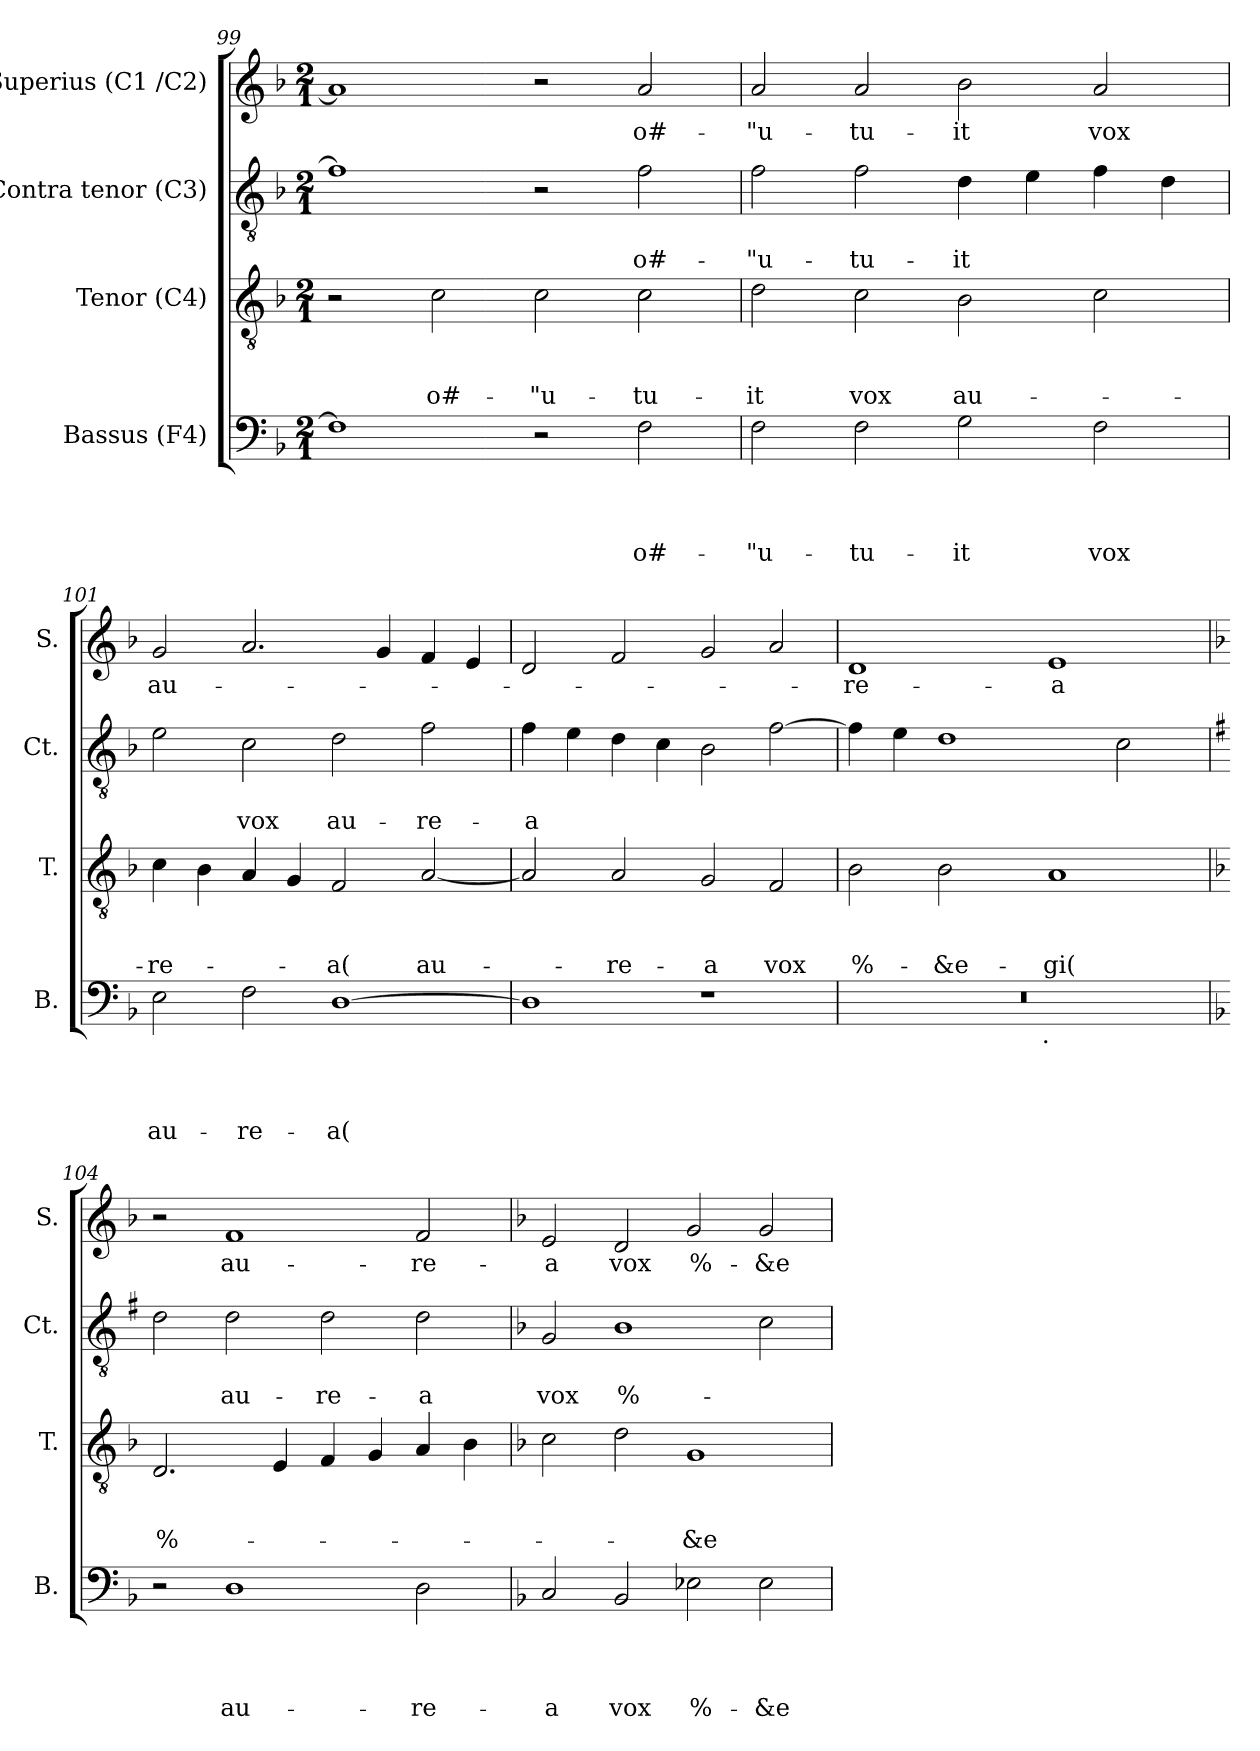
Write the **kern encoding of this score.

**kern	**text	**text	**text	**text	**kern	**text	**text	**text	**kern	**text	**text	**kern	**text
*part4	*part4	*part4	*part4	*part4	*part3	*part3	*part3	*part3	*part2	*part2	*part2	*part1	*part1
*staff4	*staff4	*staff4	*staff4	*staff4	*staff3	*staff3	*staff3	*staff3	*staff2	*staff2	*staff2	*staff1	*staff1
*I"Bassus (F4)	*	*	*	*	*I"Tenor (C4)	*	*	*	*I"Contra tenor (C3)	*	*	*I"Superius (C1 /C2)	*
*I'B.	*	*	*	*	*I'T.	*	*	*	*I'Ct.	*	*	*I'S.	*
!!LO:LB:g=z
*clefF4	*	*	*	*	*clefGv2	*	*	*	*clefGv2	*	*	*clefG2	*
*k[b-]	*	*	*	*	*k[b-]	*	*	*	*k[b-]	*	*	*k[b-]	*
*F:	*	*	*	*	*F:	*	*	*	*F:	*	*	*F:	*
*M2/1	*	*	*	*	*M2/1	*	*	*	*M2/1	*	*	*M2/1	*
=99	=99	=99	=99	=99	=99	=99	=99	=99	=99	=99	=99	=99	=99
1F]	.	.	.	.	2r	.	.	.	1f]	.	.	1a]	.
!	!	!	!	!	!	!	!	!LO:LY:b	!	!	!	!	!
.	.	.	.	.	2c\	.	.	o#-	.	.	.	.	.
!	!	!	!	!	!	!	!	!LO:LY:b	!	!	!	!	!
2r	.	.	.	.	2c\	.	.	-"u-	2r	.	.	2r	.
!	!	!	!	!LO:LY:b	!	!	!	!LO:LY:b	!	!	!LO:LY:b	!	!LO:LY:b
2F\	.	.	.	o#-	2c\	.	.	-tu-	2f\	.	o#-	2a/	o#-
=100	=100	=100	=100	=100	=100	=100	=100	=100	=100	=100	=100	=100	=100
!	!	!	!	!LO:LY:b	!	!	!	!LO:LY:b	!	!	!LO:LY:b	!	!LO:LY:b
2F\	.	.	.	-"u-	2d\	.	.	-it	2f\	.	-"u-	2a/	-"u-
!	!	!	!	!LO:LY:b	!	!	!	!LO:LY:b	!	!	!LO:LY:b	!	!LO:LY:b
2F\	.	.	.	-tu-	2c\	.	.	vox	2f\	.	-tu-	2a/	-tu-
!	!	!	!	!LO:LY:b	!	!	!	!LO:LY:b	!	!	!LO:LY:b	!	!LO:LY:b
2G\	.	.	.	-it	2B-\	.	.	au-	4d\	.	-it	2b-\	-it
.	.	.	.	.	.	.	.	.	4e\	.	.	.	.
!	!	!	!	!LO:LY:b	!	!	!	!	!	!	!	!	!LO:LY:b
2F\	.	.	.	vox	2c\	.	.	.	4f\	.	.	2a/	vox
.	.	.	.	.	.	.	.	.	4d\	.	.	.	.
=101	=101	=101	=101	=101	=101	=101	=101	=101	=101	=101	=101	=101	=101
!	!	!	!	!LO:LY:b	!	!	!	!LO:LY:b	!	!	!	!	!LO:LY:b
2E\	.	.	.	au-	4c\	.	.	-re-	2e\	.	.	2g/	au-
.	.	.	.	.	4B-\	.	.	.	.	.	.	.	.
!	!	!	!	!LO:LY:b	!	!	!	!	!	!	!LO:LY:b	!	!
2F\	.	.	.	-re-	4A/	.	.	.	2c\	.	vox	2.a/	.
.	.	.	.	.	4G/	.	.	.	.	.	.	.	.
!	!	!	!	!LO:LY:b	!	!	!	!LO:LY:b	!	!	!LO:LY:b	!	!
[<1D	.	.	.	-a(	2F/	.	.	-a(	2d\	.	au-	.	.
.	.	.	.	.	.	.	.	.	.	.	.	4g/	.
!	!	!	!	!	!	!	!	!LO:LY:b	!	!	!LO:LY:b	!	!
.	.	.	.	.	[<2A/	.	.	au-	2f\	.	-re-	4f/	.
.	.	.	.	.	.	.	.	.	.	.	.	4e/	.
!!LO:LB:g=z
=102	=102	=102	=102	=102	=102	=102	=102	=102	=102	=102	=102	=102	=102
!	!	!	!	!	!	!	!	!	!	!	!LO:LY:b	!	!
1D]	.	.	.	.	2A/]	.	.	.	4f\	.	-a	2d/	.
.	.	.	.	.	.	.	.	.	4e\	.	.	.	.
!	!	!	!	!	!	!	!	!LO:LY:b	!	!	!	!	!
.	.	.	.	.	2A/	.	.	-re-	4d\	.	.	2f/	.
.	.	.	.	.	.	.	.	.	4c\	.	.	.	.
!	!	!	!	!	!	!	!	!LO:LY:b	!	!	!	!	!
1r	.	.	.	.	2G/	.	.	-a	2B-\	.	.	2g/	.
!	!	!	!	!	!	!	!	!LO:LY:b	!	!	!	!	!
.	.	.	.	.	2F/	.	.	vox	[>2f\	.	.	2a/	.
=103	=103	=103	=103	=103	=103	=103	=103	=103	=103	=103	=103	=103	=103
!	!	!	!	!	!	!	!	!LO:LY:b	!	!	!	!	!LO:LY:b
*^	*	*	*	*	*	*	*	*	*	*	*	*	*
0r	3%2ryy	.	.	.	.	2B-\	.	.	%-	4f\]	.	.	1d	-re-
.	.	.	.	.	.	.	.	.	.	4e\	.	.	.	.
!	!	!	!	!	!	!	!	!	!LO:LY:b	!	!	!	!	!
.	.	.	.	.	.	2B-\	.	.	-&e-	1d	.	.	.	.
.	6ryy	.	.	.	.	.	.	.	.	.	.	.	.	.
.	12...ryy	.	.	.	.	.	.	.	.	.	.	.	.	.
!	!LO:TX:b:t=.	!	!	!	!	!	!	!	!	!	!	!	!	!
.	3%2ryy	.	.	.	.	.	.	.	.	.	.	.	.	.
!	!	!	!	!	!	!	!	!	!LO:LY:b	!	!	!	!	!LO:LY:b:rj
.	.	.	.	.	.	1A	.	.	-gi(	.	.	.	1e	-a
.	.	.	.	.	.	.	.	.	.	2c\	.	.	.	.
.	3ryy	.	.	.	.	.	.	.	.	.	.	.	.	.
.	96ryy	.	.	.	.	.	.	.	.	.	.	.	.	.
*v	*v	*	*	*	*	*	*	*	*	*	*	*	*	*
=104	=104	=104	=104	=104	=104	=104	=104	=104	=104	=104	=104	=104	=104
*	*	*	*	*	*	*	*	*	*k[f#]	*	*	*	*
*	*	*	*	*	*	*	*	*	*G:	*	*	*	*
*^	*	*	*	*	*	*	*	*	*	*	*	*	*
!	!	!	!	!	!	!	!	!	!LO:LY:b	!	!	!	!	!
*v	*v	*	*	*	*	*	*	*	*	*	*	*	*	*
2r	.	.	.	.	2.D/	.	.	%-	2d\	.	.	2r	.
!	!	!	!	!LO:LY:b	!	!	!	!	!	!	!LO:LY:b	!	!LO:LY:b
1D	.	.	.	au-	.	.	.	.	2d\	.	au-	1f	au-
.	.	.	.	.	4E/	.	.	.	.	.	.	.	.
!	!	!	!	!	!	!	!	!	!	!	!LO:LY:b	!	!
.	.	.	.	.	4F/	.	.	.	2d\	.	-re-	.	.
.	.	.	.	.	4G/	.	.	.	.	.	.	.	.
!	!	!	!	!LO:LY:b	!	!	!	!	!	!	!LO:LY:b	!	!LO:LY:b
2D\	.	.	.	-re-	4A/	.	.	.	2d\	.	-a	2f/	-re-
.	.	.	.	.	4B-\	.	.	.	.	.	.	.	.
!!LO:PB:g=z
=105	=105	=105	=105	=105	=105	=105	=105	=105	=105	=105	=105	=105	=105
*	*	*	*	*	*	*	*	*	*k[b-]	*	*	*	*
*	*	*	*	*	*	*	*	*	*F:	*	*	*	*
!	!	!	!	!LO:LY:b	!	!	!	!	!	!	!LO:LY:b	!	!LO:LY:b
2C/	.	.	.	-a	2c\	.	.	.	2G/	.	vox	2e/	-a
!	!	!	!	!LO:LY:b	!	!	!	!	!	!	!LO:LY:b	!	!LO:LY:b
2BB-/	.	.	.	vox	2d\	.	.	.	1B-	.	%-	2d/	vox
!	!	!	!	!LO:LY:b	!	!	!	!LO:LY:b	!	!	!	!	!LO:LY:b
2E-\	.	.	.	%-	1G	.	.	-&e-	.	.	.	2g/	%-
!	!	!	!	!LO:LY:b	!	!	!	!	!	!	!	!	!LO:LY:b
2E-\	.	.	.	-&e-	.	.	.	.	2c\	.	.	2g/	-&e-
=	=	=	=	=	=	=	=	=	=	=	=	=	=
*-	*-	*-	*-	*-	*-	*-	*-	*-	*-	*-	*-	*-	*-
